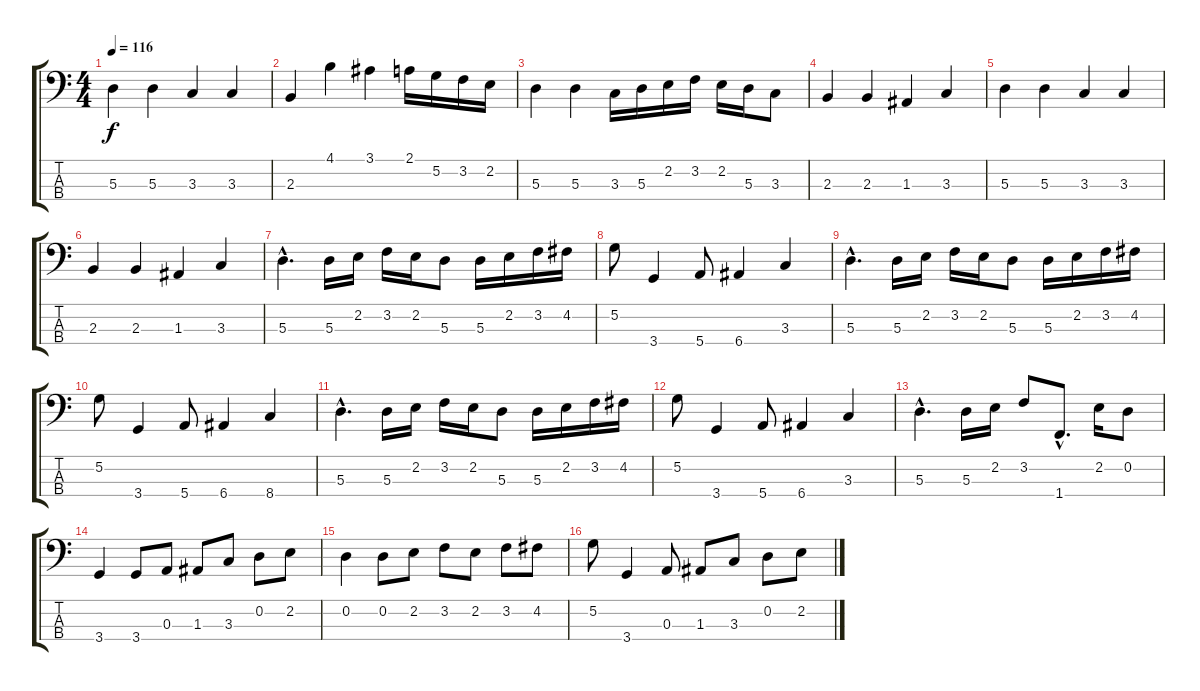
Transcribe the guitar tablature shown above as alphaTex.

\track "" {instrument electricbasspick}
\staff {score tabs}
\tuning (G2 D2 A1 E1) {hide}
\ts (4 4)
\tempo 116
\clef f4
\ks c
5.3.4{dy f} 5.3.4 3.3.4 3.3.4 |
2.3.4 4.1.4 3.1.4 2.1.16 5.2.16 3.2.16 2.2.16 |
5.3.4 5.3.4 3.3.16 5.3.16 2.2.16 3.2.16 2.2.16 5.3.16 3.3.8 |
2.3.4 2.3.4 1.3.4 3.3.4 |
5.3.4 5.3.4 3.3.4 3.3.4 |
2.3.4 2.3.4 1.3.4 3.3.4 |
5.3{hac}.4{d} 5.3.16 2.2.16 3.2.16 2.2.16 5.3.8 5.3.16 2.2.16 3.2.16 4.2.16 |
5.2.8 3.4.4 5.4.8 6.4.4 3.3.4 |
5.3{hac}.4{d} 5.3.16 2.2.16 3.2.16 2.2.16 5.3.8 5.3.16 2.2.16 3.2.16 4.2.16 |
5.2.8 3.4.4 5.4.8 6.4.4 8.4.4 |
5.3{hac}.4{d} 5.3.16 2.2.16 3.2.16 2.2.16 5.3.8 5.3.16 2.2.16 3.2.16 4.2.16 |
5.2.8 3.4.4 5.4.8 6.4.4 3.3.4 |
5.3{hac}.4{d} 5.3.16 2.2.16 3.2.8 1.4{hac}.8{d} 2.2.16 0.2.8 |
3.4.4 3.4.8 0.3.8 1.3.8 3.3.8 0.2.8 2.2.8 |
0.2.4 0.2.8 2.2.8 3.2.8 2.2.8 3.2.8 4.2.8 |
5.2.8 3.4.4 0.3.8 1.3.8 3.3.8 0.2.8 2.2.8
